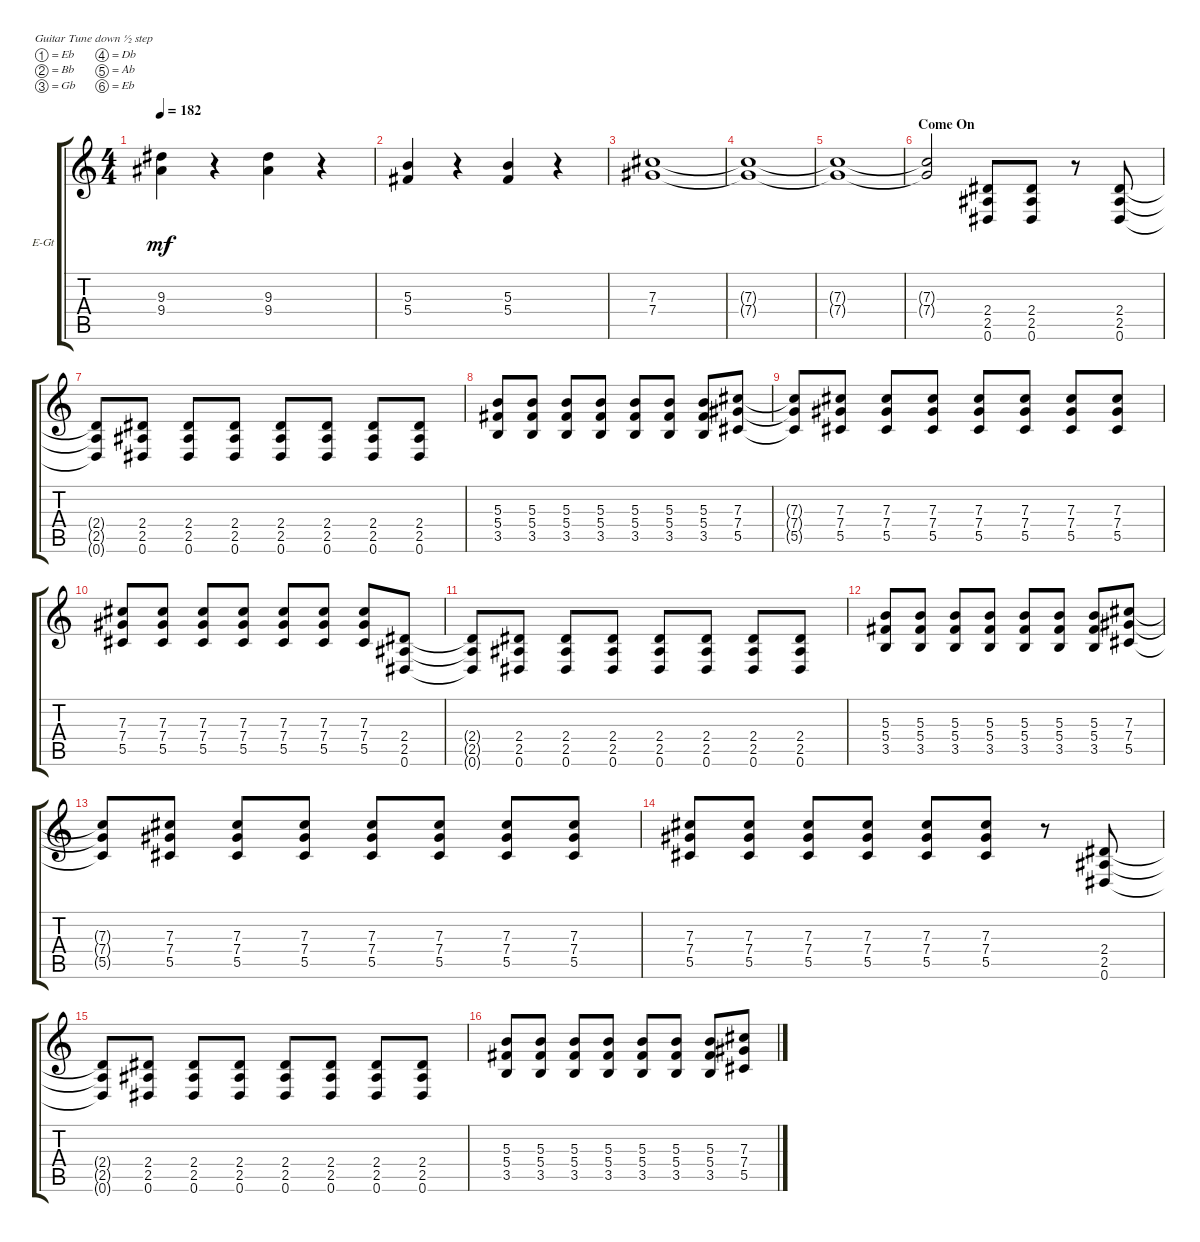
\defaultSystemsLayout 4
\bracketExtendMode groupsimilarinstruments
\firstSystemTrackNameOrientation horizontal
\otherSystemsTrackNameOrientation horizontal
\track ("Electric Guitar" "E-Gt") {instrument distortionguitar}
\staff {score tabs}
\tuning (Eb4 Bb3 Gb3 Db3 Ab2 Eb2)
\ts (4 4)
\tempo 182
\clef g2
\ks c
(9.3 9.4).4{dy mf} r.4 (9.3 9.4).4 r.4 |
(5.4 5.3).4 r.4 (5.4 5.3).4 r.4 |
(7.3 7.4).1 |
(7.3{t} 7.4{t}).1 |
(7.3{t} 7.4{t}).1 |
\section ("" "Come On")
(7.3{t} 7.4{t}).2 (2.4 2.5 0.6).8 (2.4 2.5 0.6).8 r.8 (2.5 2.4 0.6).8 |
(0.6{t} 2.5{t} 2.4{t}).8 (2.4 0.6 2.5).8 (2.4 0.6 2.5).8 (2.4 0.6 2.5).8 (2.4 0.6 2.5).8 (2.4 0.6 2.5).8 (2.4 0.6 2.5).8 (2.4 0.6 2.5).8 |
(5.3 3.5 5.4).8 (5.3 3.5 5.4).8 (5.3 3.5 5.4).8 (5.3 3.5 5.4).8 (5.3 3.5 5.4).8 (5.3 3.5 5.4).8 (5.3 3.5 5.4).8 (7.3 5.5 7.4).8 |
(7.3{t} 5.5{t} 7.4{t}).8 (7.3 5.5 7.4).8 (7.3 5.5 7.4).8 (7.3 5.5 7.4).8 (7.3 5.5 7.4).8 (7.3 5.5 7.4).8 (7.3 5.5 7.4).8 (7.3 5.5 7.4).8 |
(7.3 5.5 7.4).8 (7.3 5.5 7.4).8 (7.3 5.5 7.4).8 (7.3 5.5 7.4).8 (7.3 5.5 7.4).8 (7.3 5.5 7.4).8 (7.3 5.5 7.4).8 (2.4 2.5 0.6).8 |
(0.6{t} 2.5{t} 2.4{t}).8 (2.4 0.6 2.5).8 (2.4 0.6 2.5).8 (2.4 0.6 2.5).8 (2.4 0.6 2.5).8 (2.4 0.6 2.5).8 (2.4 0.6 2.5).8 (2.4 0.6 2.5).8 |
(5.3 3.5 5.4).8 (5.3 3.5 5.4).8 (5.3 3.5 5.4).8 (5.3 3.5 5.4).8 (5.3 3.5 5.4).8 (5.3 3.5 5.4).8 (5.3 3.5 5.4).8 (7.3 5.5 7.4).8 |
(7.3{t} 5.5{t} 7.4{t}).8 (7.3 5.5 7.4).8 (7.3 5.5 7.4).8 (7.3 5.5 7.4).8 (7.3 5.5 7.4).8 (7.3 5.5 7.4).8 (7.3 5.5 7.4).8 (7.3 5.5 7.4).8 |
(7.3 5.5 7.4).8 (7.3 5.5 7.4).8 (7.3 5.5 7.4).8 (7.3 5.5 7.4).8 (7.3 5.5 7.4).8 (7.3 5.5 7.4).8 r.8 (2.4 2.5 0.6).8 |
(0.6{t} 2.5{t} 2.4{t}).8 (2.4 0.6 2.5).8 (2.4 0.6 2.5).8 (2.4 0.6 2.5).8 (2.4 0.6 2.5).8 (2.4 0.6 2.5).8 (2.4 0.6 2.5).8 (2.4 0.6 2.5).8 |
(5.3 3.5 5.4).8 (5.3 3.5 5.4).8 (5.3 3.5 5.4).8 (5.3 3.5 5.4).8 (5.3 3.5 5.4).8 (5.3 3.5 5.4).8 (5.3 3.5 5.4).8 (7.3 5.5 7.4).8
